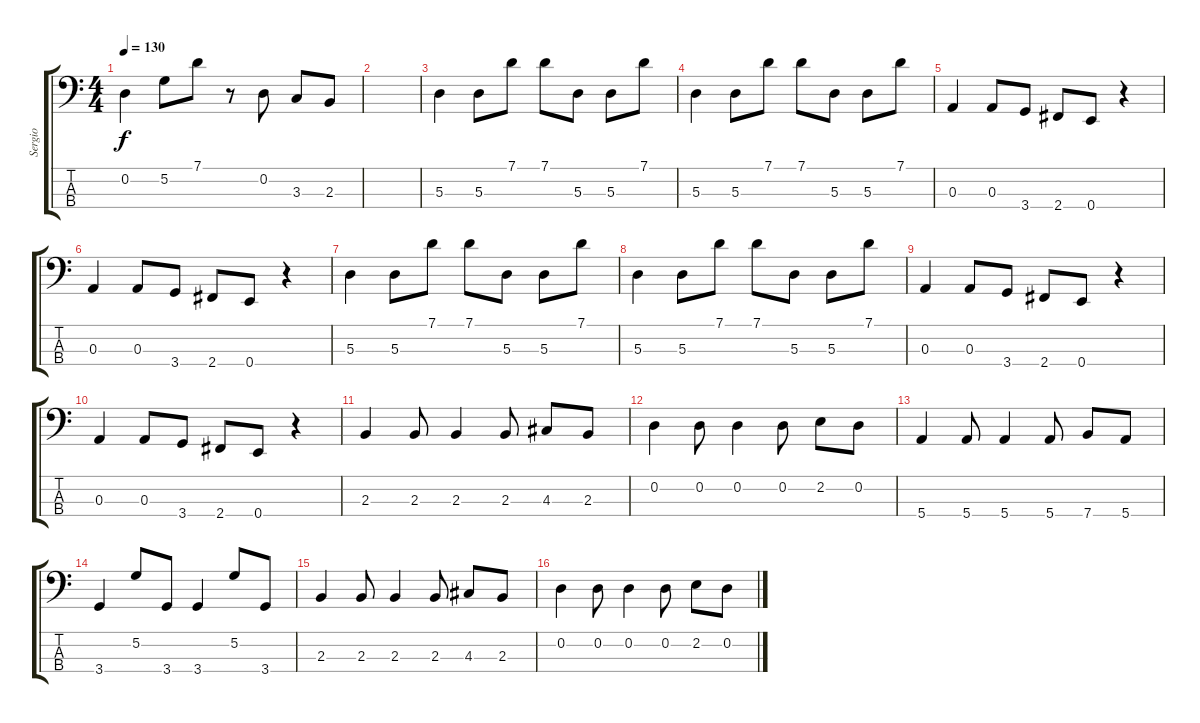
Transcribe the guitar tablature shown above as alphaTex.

\track ("Sergio" "Sergio") {instrument electricbassfinger}
\staff {score tabs}
\tuning (G2 D2 A1 E1) {hide}
\ts (4 4)
\tempo 130
\clef f4
\ks c
0.2.4{dy f} 5.2.8 7.1.8 r.8 0.2.8 3.3.8 2.3.8 |
|
5.3.4 5.3.8 7.1.8 7.1.8 5.3.8 5.3.8 7.1.8 |
5.3.4 5.3.8 7.1.8 7.1.8 5.3.8 5.3.8 7.1.8 |
0.3.4 0.3.8 3.4.8 2.4.8 0.4.8 r.4 |
0.3.4 0.3.8 3.4.8 2.4.8 0.4.8 r.4 |
5.3.4 5.3.8 7.1.8 7.1.8 5.3.8 5.3.8 7.1.8 |
5.3.4 5.3.8 7.1.8 7.1.8 5.3.8 5.3.8 7.1.8 |
0.3.4 0.3.8 3.4.8 2.4.8 0.4.8 r.4 |
0.3.4 0.3.8 3.4.8 2.4.8 0.4.8 r.4 |
2.3.4 2.3.8 2.3.4 2.3.8 4.3.8 2.3.8 |
0.2.4 0.2.8 0.2.4 0.2.8 2.2.8 0.2.8 |
5.4.4 5.4.8 5.4.4 5.4.8 7.4.8 5.4.8 |
3.4.4 5.2.8 3.4.8 3.4.4 5.2.8 3.4.8 |
2.3.4 2.3.8 2.3.4 2.3.8 4.3.8 2.3.8 |
0.2.4 0.2.8 0.2.4 0.2.8 2.2.8 0.2.8
